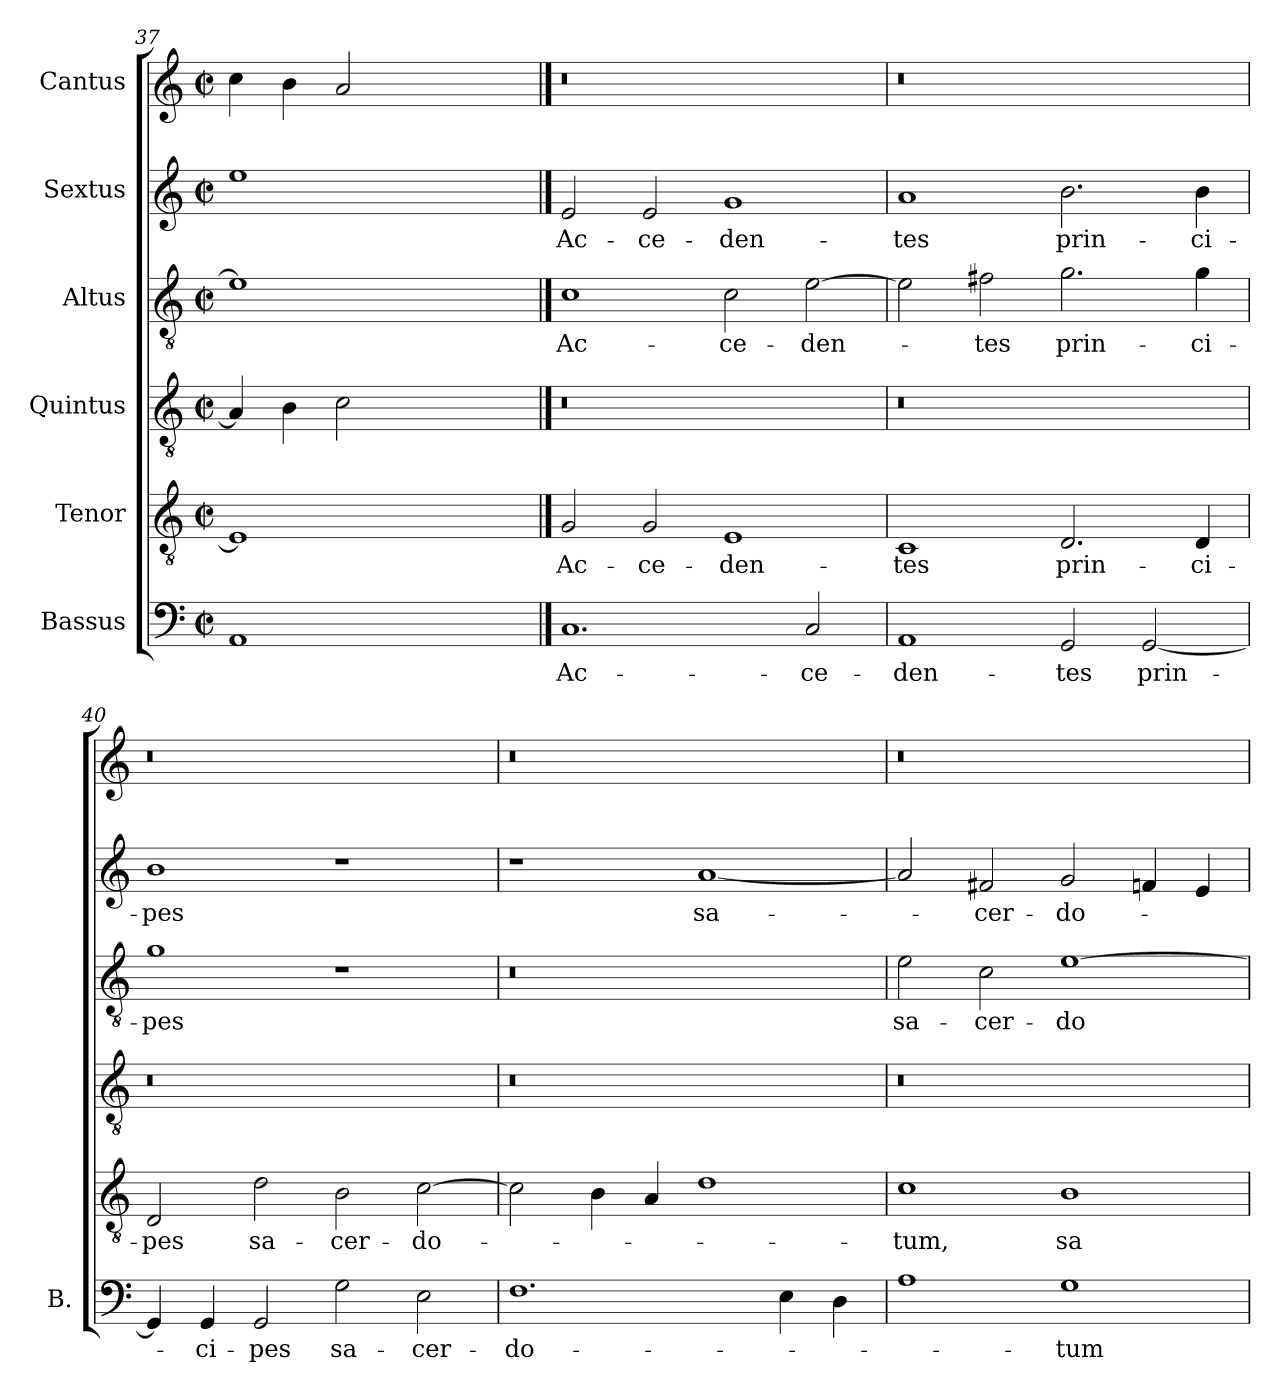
**kern	**text	**kern	**text	**kern	**text	**kern	**text	**kern	**text	**kern	**text
*part6	*part6	*part5	*part5	*part4	*part4	*part3	*part3	*part2	*part2	*part1	*part1
*staff6	*staff6	*staff5	*staff5	*staff4	*staff4	*staff3	*staff3	*staff2	*staff2	*staff1	*staff1
*I"Bassus	*	*I"Tenor	*	*I"Quintus	*	*I"Altus	*	*I"Sextus	*	*I"Cantus	*
*I'B.	*	*	*	*	*	*	*	*	*	*	*
*clefF4	*	*clefGv2	*	*clefGv2	*	*clefGv2	*	*clefG2	*	*clefG2	*
*k[]	*	*k[]	*	*k[]	*	*k[]	*	*k[]	*	*k[]	*
*C:	*	*C:	*	*C:	*	*C:	*	*C:	*	*C:	*
*M2/2	*	*M2/2	*	*M2/2	*	*M2/2	*	*M2/2	*	*M2/2	*
*met(c|)	*	*met(c|)	*	*met(c|)	*	*met(c|)	*	*met(c|)	*	*met(c|)	*
=37	=37	=37	=37	=37	=37	=37	=37	=37	=37	=37	=37
1AA/	.	1E/]	.	4A/]	.	1e\]	.	1ee\	.	4cc\	.
.	.	.	.	4B\	.	.	.	.	.	4b\	.
.	.	.	.	2c\	.	.	.	.	.	2a/	.
1EE/yy	-lum.	1E/yy	-lum.	1B\yy	-lum.	1g#X\yy	-lum.	1ee\yy	-lum.	1b\yy	-lum.
==38	==38	==38	==38	==38	==38	==38	==38	==38	==38	==38	==38
!	!	!	!	!LO:N:vis=0	!	!	!	!	!	!LO:N:vis=0	!
1.C/	Ac-	2G/	Ac-	1r	.	1c\	Ac-	2e/	Ac-	1r	.
.	.	2G/	-ce-	.	.	.	.	2e/	-ce-	.	.
.	.	1E/	-den-	1ryy	.	2c\	-ce-	1g/	-den-	1ryy	.
2C/	-ce-	.	.	.	.	[2e\	-den-	.	.	.	.
=39	=39	=39	=39	=39	=39	=39	=39	=39	=39	=39	=39
!	!	!	!	!LO:N:vis=0	!	!	!	!	!	!LO:N:vis=0	!
1AA/	-den-	1C/	-tes	1r	.	2e\]	.	1a/	-tes	1r	.
.	.	.	.	.	.	2f#X\	-tes	.	.	.	.
2GG/	-tes	2.D/	prin-	1ryy	.	2.g\	prin-	2.b\	prin-	1ryy	.
[2GG/	prin-	.	.	.	.	.	.	.	.	.	.
.	.	4D/	-ci-	.	.	4g\	-ci-	4b\	-ci-	.	.
=40	=40	=40	=40	=40	=40	=40	=40	=40	=40	=40	=40
!	!	!	!	!LO:N:vis=0	!	!	!	!	!	!LO:N:vis=0	!
4GG/]	.	2D/	-pes	1r	.	1g\	-pes	1b\	-pes	1r	.
4GG/	-ci-	.	.	.	.	.	.	.	.	.	.
2GG/	-pes	2d\	sa-	.	.	.	.	.	.	.	.
2G\	sa-	2B\	-cer-	1ryy	.	1r	.	1r	.	1ryy	.
2E\	-cer-	[2c\	-do-	.	.	.	.	.	.	.	.
=41	=41	=41	=41	=41	=41	=41	=41	=41	=41	=41	=41
!	!	!	!	!LO:N:vis=0	!	!LO:N:vis=0	!	!	!	!LO:N:vis=0	!
1.F\	-do-	2c\]	.	1r	.	1r	.	1r	.	1r	.
.	.	4B\	.	.	.	.	.	.	.	.	.
.	.	4A/	.	.	.	.	.	.	.	.	.
.	.	1d\	.	1ryy	.	1ryy	.	[1a/	sa-	1ryy	.
4E\	.	.	.	.	.	.	.	.	.	.	.
4D\	.	.	.	.	.	.	.	.	.	.	.
=42	=42	=42	=42	=42	=42	=42	=42	=42	=42	=42	=42
!	!	!	!	!LO:N:vis=0	!	!	!	!	!	!LO:N:vis=0	!
1A\	.	1c\	-tum,	1r	.	2e\	sa-	2a/]	.	1r	.
.	.	.	.	.	.	2c\	-cer-	2f#X/	-cer-	.	.
1G\	-tum	1B\	sa-	1ryy	.	[1e\	-do-	2g/	-do-	1ryy	.
.	.	.	.	.	.	.	.	4f/	.	.	.
.	.	.	.	.	.	.	.	4e/	.	.	.
=	=	=	=	=	=	=	=	=	=	=	=
*-	*-	*-	*-	*-	*-	*-	*-	*-	*-	*-	*-
